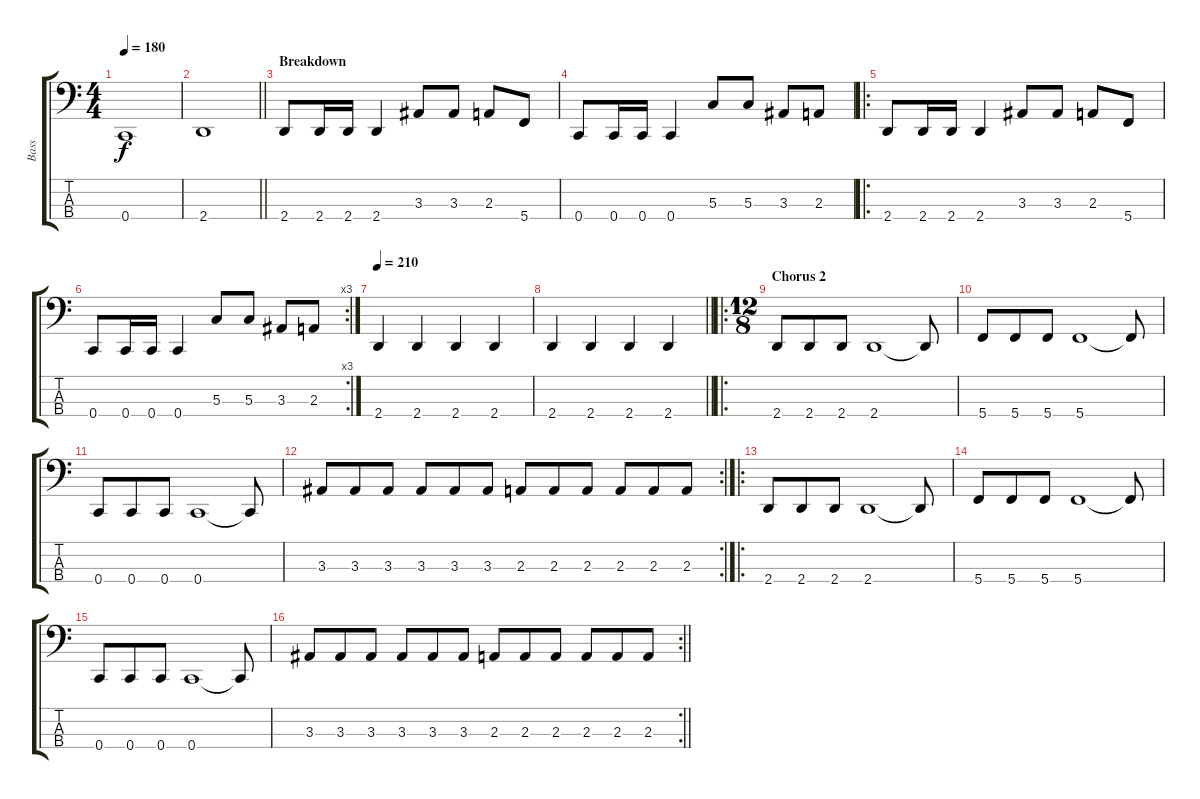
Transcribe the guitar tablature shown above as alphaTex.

\track ("Bass" "Bass") {instrument electricbasspick}
\staff {score tabs}
\tuning (F2 C2 G1 C1) {hide}
\ts (4 4)
\tempo 180
\clef f4
\ks c
0.4.1{dy f} |
\barLineRight lightlight
2.4.1 |
\section ("" "Breakdown")
2.4.8 2.4.16 2.4.16 2.4.4 3.3.8 3.3.8 2.3.8 5.4.8 |
0.4.8 0.4.16 0.4.16 0.4.4 5.3.8 5.3.8 3.3.8 2.3.8 |
\ro
2.4.8 2.4.16 2.4.16 2.4.4 3.3.8 3.3.8 2.3.8 5.4.8 |
\rc 3
0.4.8 0.4.16 0.4.16 0.4.4 5.3.8 5.3.8 3.3.8 2.3.8 |
\tempo 210
2.4.4 2.4.4 2.4.4 2.4.4 |
\barLineRight lightlight
2.4.4 2.4.4 2.4.4 2.4.4 |
\ro
\ts (12 8)
\section ("" "Chorus 2")
2.4.8 2.4.8 2.4.8 2.4.1 2.4{t}.8 |
5.4.8 5.4.8 5.4.8 5.4.1 5.4{t}.8 |
0.4.8 0.4.8 0.4.8 0.4.1 0.4{t}.8 |
\rc 2
3.3.8 3.3.8 3.3.8 3.3.8 3.3.8 3.3.8 2.3.8 2.3.8 2.3.8 2.3.8 2.3.8 2.3.8 |
\ro
2.4.8 2.4.8 2.4.8 2.4.1 2.4{t}.8 |
5.4.8 5.4.8 5.4.8 5.4.1 5.4{t}.8 |
0.4.8 0.4.8 0.4.8 0.4.1 0.4{t}.8 |
\rc 2
\barLineRight lightlight
3.3.8 3.3.8 3.3.8 3.3.8 3.3.8 3.3.8 2.3.8 2.3.8 2.3.8 2.3.8 2.3.8 2.3.8
